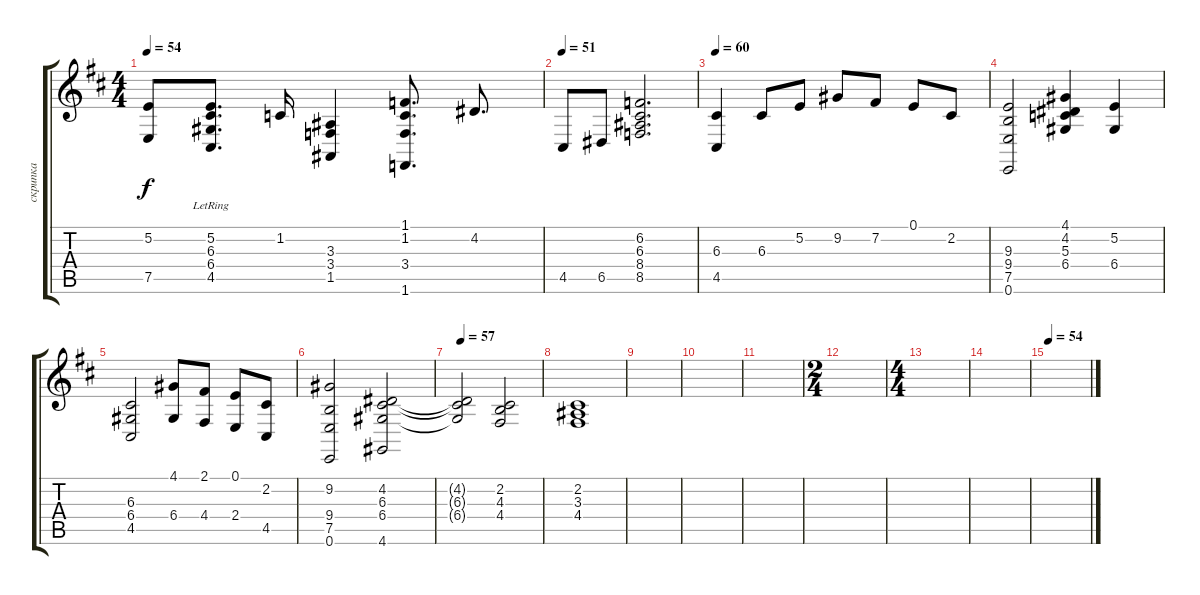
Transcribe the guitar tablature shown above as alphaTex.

\track ("скрипка" "скрипка") {instrument synthstrings1}
\staff {score tabs}
\tuning (E4 B3 G3 D3 A2 E2) {hide}
\ts (4 4)
\tempo 54
\clef g2
\ks d
(5.2{t} 7.5{t}).8{dy f} (5.2 6.3 6.4 4.5{lr}).8{d} 1.2.16 (3.3 3.4 1.5).4 (1.1 1.2 3.4 1.6).8{d} 4.2.8{d} |
\tempo 51
4.5.8 6.5.8 (6.2 6.3 8.4 8.5).2{d} |
\tempo 63
\tempo 60
(6.3 4.5).4 6.3.8 5.2.8 9.2.8 7.2.8 0.1.8 2.2.8 |
(9.3 9.4 7.5 0.6).2 (4.1 4.2 5.3 6.4).4 (5.2 6.4).4 |
(6.3 6.4 4.5).2 (4.1 6.4).8 (2.1 4.4).8 (0.1 2.4).8 (2.2 4.5).8 |
(9.2 9.4 7.5 0.6).2 (4.2 6.3 6.4 4.6).2 |
\tempo 57
(4.2{t} 6.3{t} 6.4{t}).2 (2.2 4.3 4.4).2 |
(2.2 3.3 4.4).1 |
|
|
|
\ts (2 4)
|
\ts (4 4)
|
|
\tempo 54
